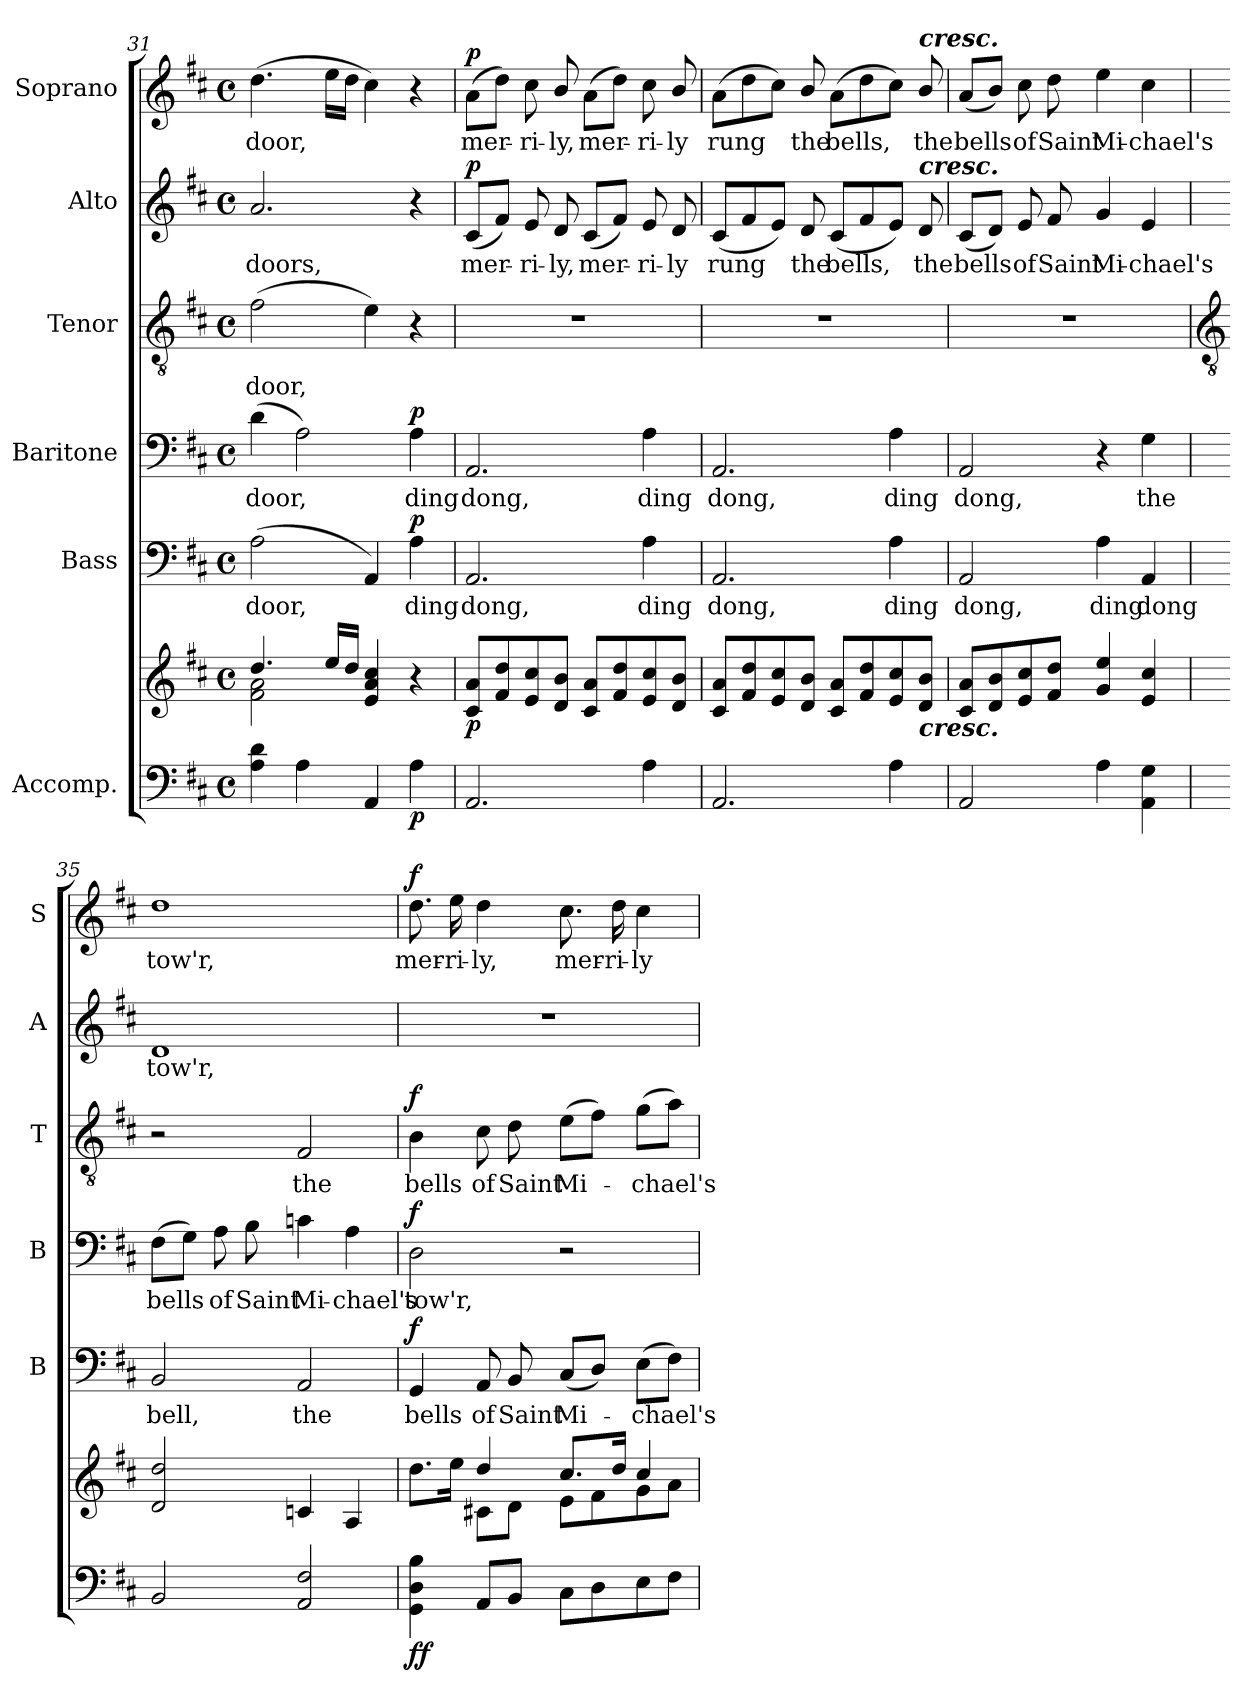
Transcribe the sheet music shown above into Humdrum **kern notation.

**kern	**kern	**dynam	**kern	**text	**dynam	**kern	**text	**dynam	**kern	**text	**dynam	**kern	**text	**dynam	**kern	**text	**dynam
*part6	*part6	*part6	*part5	*part5	*part5	*part4	*part4	*part4	*part3	*part3	*part3	*part2	*part2	*part2	*part1	*part1	*part1
*staff7	*staff6	*staff6/7	*staff5	*staff5	*staff5	*staff4	*staff4	*staff4	*staff3	*staff3	*staff3	*staff2	*staff2	*staff2	*staff1	*staff1	*staff1
*I"Accomp.	*	*	*I"Bass	*	*	*I"Baritone	*	*	*I"Tenor	*	*	*I"Alto	*	*	*I"Soprano	*	*
*	*	*	*I'B	*	*	*I'B	*	*	*I'T	*	*	*I'A	*	*	*I'S	*	*
!!LO:LB:g=z
*clefF4	*clefG2	*	*clefF4	*	*	*clefF4	*	*	*clefGv2	*	*	*clefG2	*	*	*clefG2	*	*
*k[f#c#]	*k[f#c#]	*	*k[f#c#]	*	*	*k[f#c#]	*	*	*k[f#c#]	*	*	*k[f#c#]	*	*	*k[f#c#]	*	*
*D:	*D:	*	*D:	*	*	*D:	*	*	*D:	*	*	*D:	*	*	*D:	*	*
*M4/4	*M4/4	*	*M4/4	*	*	*M4/4	*	*	*M4/4	*	*	*M4/4	*	*	*M4/4	*	*
*met(c)	*met(c)	*	*met(c)	*	*	*met(c)	*	*	*met(c)	*	*	*met(c)	*	*	*met(c)	*	*
=31	=31	=31	=31	=31	=31	=31	=31	=31	=31	=31	=31	=31	=31	=31	=31	=31	=31
*	*^	*	*	*	*	*	*	*	*	*	*	*	*	*	*	*	*
!	!	!	!	!	!LO:LY:b	!	!	!LO:LY:b	!	!	!LO:LY:b	!	!	!LO:LY:b	!	!	!LO:LY:b	!
4A 4d	4.dd/	2f#\ 2a\	.	(<2A	door,	.	(>4d	door,	.	(>2f#	door,	.	2.a	doors,	.	(>4.dd	door,	.
4A	.	.	.	.	.	.	2A)	.	.	.	.	.	.	.	.	.	.	.
.	16ee/LL	.	.	.	.	.	.	.	.	.	.	.	.	.	.	16eeLL	.	.
.	16dd/JJ	.	.	.	.	.	.	.	.	.	.	.	.	.	.	16ddJJ	.	.
4AA	4e 4a 4cc#	2ryy	.	4AA)	.	.	.	.	.	4e)	.	.	.	.	.	4cc#)	.	.
!	!	!	!LO:DY:b=2	!	!LO:LY:b	!LO:DY:b	!	!LO:LY:b	!LO:DY:b	!	!	!	!	!	!	!	!	!
4A	4r	.	p	4A	ding	p	4A	ding	p	4r	.	.	4r	.	.	4r	.	.
=32	=32	=32	=32	=32	=32	=32	=32	=32	=32	=32	=32	=32	=32	=32	=32	=32	=32	=32
!	!	!	!LO:DY:b	!	!LO:LY:b	!	!	!LO:LY:b	!	!	!	!	!	!LO:LY:b	!LO:DY:b	!	!LO:LY:b	!LO:DY:b
2.AA	8c# 8aL	1ryy	p	2.AA	dong,	.	2.AA	dong,	.	1r	.	.	(<8c#L	mer-	p	(>8aL	mer-	p
.	8f# 8dd	.	.	.	.	.	.	.	.	.	.	.	8f#J)	.	.	8ddJ)	.	.
!	!	!	!	!	!	!	!	!	!	!	!	!	!	!LO:LY:b	!	!	!LO:LY:b	!
.	8e 8cc#	.	.	.	.	.	.	.	.	.	.	.	8e	ri-	.	8cc#	ri-	.
!	!	!	!	!	!	!	!	!	!	!	!	!	!	!LO:LY:b	!	!	!LO:LY:b	!
.	8d/ 8b/J	.	.	.	.	.	.	.	.	.	.	.	8d/	-ly,	.	8b/	-ly,	.
!	!	!	!	!	!	!	!	!	!	!	!	!	!	!LO:LY:b	!	!	!LO:LY:b	!
.	8c# 8aL	.	.	.	.	.	.	.	.	.	.	.	(<8c#L	mer-	.	(>8aL	mer-	.
.	8f# 8dd	.	.	.	.	.	.	.	.	.	.	.	8f#J)	.	.	8ddJ)	.	.
!	!	!	!	!	!LO:LY:b	!	!	!LO:LY:b	!	!	!	!	!	!LO:LY:b	!	!	!LO:LY:b	!
4A	8e 8cc#	.	.	4A	ding	.	4A	ding	.	.	.	.	8e	ri-	.	8cc#	ri-	.
!	!	!	!	!	!	!	!	!	!	!	!	!	!	!LO:LY:b	!	!	!LO:LY:b	!
.	8d/ 8b/J	.	.	.	.	.	.	.	.	.	.	.	8d/	-ly	.	8b/	-ly	.
=33	=33	=33	=33	=33	=33	=33	=33	=33	=33	=33	=33	=33	=33	=33	=33	=33	=33	=33
!	!	!	!	!	!LO:LY:b	!	!	!LO:LY:b	!	!	!	!	!	!LO:LY:b	!	!	!LO:LY:b	!
2.AA	8c# 8aL	1ryy	.	2.AA	dong,	.	2.AA	dong,	.	1r	.	.	(<8c#L	rung	.	(>8aL	rung	.
.	8f# 8dd	.	.	.	.	.	.	.	.	.	.	.	8f#	.	.	8dd	.	.
.	8e 8cc#	.	.	.	.	.	.	.	.	.	.	.	8eJ)	.	.	8cc#J)	.	.
!	!	!	!	!	!	!	!	!	!	!	!	!	!	!LO:LY:b	!	!	!LO:LY:b	!
.	8d/ 8b/J	.	.	.	.	.	.	.	.	.	.	.	8d/	the	.	8b/	the	.
!	!	!	!	!	!	!	!	!	!	!	!	!	!	!LO:LY:b	!	!	!LO:LY:b	!
.	8c# 8aL	.	.	.	.	.	.	.	.	.	.	.	(<8c#L	bells,	.	(>8aL	bells,	.
.	8f# 8dd	.	.	.	.	.	.	.	.	.	.	.	8f#	.	.	8dd	.	.
!	!	!	!	!	!LO:LY:b	!	!	!LO:LY:b	!	!	!	!	!	!	!	!	!	!
4A	8e 8cc#	.	.	4A	ding	.	4A	ding	.	.	.	.	8eJ)	.	.	8cc#J)	.	.
!	!	!	!	!	!	!	!	!	!	!	!	!	!	!	!	!LO:TX:a:Bi:t=cresc.	!	!
!	!	!	!	!	!	!	!	!	!	!	!	!	!LO:TX:a:Bi:t=cresc.	!	!	!	!	!
!	!LO:TX:b:Bi:t=cresc.	!	!	!	!	!	!	!	!	!	!	!	!	!	!	!	!	!
!	!	!	!	!	!	!	!	!	!	!	!	!	!	!LO:LY:b	!	!	!LO:LY:b	!
.	8d/ 8b/J	.	.	.	.	.	.	.	.	.	.	.	8d/	the	.	8b/	the	.
=34	=34	=34	=34	=34	=34	=34	=34	=34	=34	=34	=34	=34	=34	=34	=34	=34	=34	=34
!	!	!	!	!	!LO:LY:b	!	!	!LO:LY:b	!	!	!	!	!	!LO:LY:b	!	!	!LO:LY:b	!
2AA	8c# 8aL	1ryy	.	2AA	dong,	.	2AA	dong,	.	1r	.	.	(<8c#L	bells	.	(<8aL	bells	.
.	8d 8b	.	.	.	.	.	.	.	.	.	.	.	8dJ)	.	.	8bJ)	.	.
!	!	!	!	!	!	!	!	!	!	!	!	!	!	!LO:LY:b	!	!	!LO:LY:b	!
.	8e 8cc#	.	.	.	.	.	.	.	.	.	.	.	8e	of	.	8cc#	of	.
!	!	!	!	!	!	!	!	!	!	!	!	!	!	!LO:LY:b	!	!	!LO:LY:b	!
.	8f# 8ddJ	.	.	.	.	.	.	.	.	.	.	.	8f#	Saint	.	8dd	Saint	.
!	!	!	!	!	!LO:LY:b	!	!	!	!	!	!	!	!	!LO:LY:b	!	!	!LO:LY:b	!
4A	4g 4ee	.	.	4A	ding	.	4r	.	.	.	.	.	4g	Mi-	.	4ee	Mi-	.
!	!	!	!	!	!LO:LY:b	!	!	!LO:LY:b	!	!	!	!	!	!LO:LY:b	!	!	!LO:LY:b	!
4AA 4G	4e 4cc#	.	.	4AA	dong	.	4G	the	.	.	.	.	4e	-chael's	.	4cc#	-chael's	.
!!LO:LB:g=z
=35	=35	=35	=35	=35	=35	=35	=35	=35	=35	=35	=35	=35	=35	=35	=35	=35	=35	=35
*	*	*	*	*	*	*	*	*	*	*clefGv2	*	*	*	*	*	*	*	*
!	!	!	!	!	!LO:LY:b	!	!	!LO:LY:b	!	!	!	!	!	!LO:LY:b	!	!	!LO:LY:b	!
2BB	2d/ 2dd/	1ryy	.	2BB	bell,	.	(>8F#L	bells	.	2r	.	.	1d	tow'r,	.	1dd	tow'r,	.
.	.	.	.	.	.	.	8GJ)	.	.	.	.	.	.	.	.	.	.	.
!	!	!	!	!	!	!	!	!LO:LY:b	!	!	!	!	!	!	!	!	!	!
.	.	.	.	.	.	.	8A	of	.	.	.	.	.	.	.	.	.	.
!	!	!	!	!	!	!	!	!LO:LY:b	!	!	!	!	!	!	!	!	!	!
.	.	.	.	.	.	.	8B	Saint	.	.	.	.	.	.	.	.	.	.
!	!	!	!	!	!LO:LY:b	!	!	!LO:LY:b	!	!	!LO:LY:b	!	!	!	!	!	!	!
2AA 2F#	4cn/	.	.	2AA	the	.	4cn	Mi-	.	2F#	the	.	.	.	.	.	.	.
!	!	!	!	!	!	!	!	!LO:LY:b	!	!	!	!	!	!	!	!	!	!
.	4A/	.	.	.	.	.	4A	-chael's	.	.	.	.	.	.	.	.	.	.
=36	=36	=36	=36	=36	=36	=36	=36	=36	=36	=36	=36	=36	=36	=36	=36	=36	=36	=36
!	!	!	!LO:DY:b=2	!	!LO:LY:b	!	!	!LO:LY:b	!	!	!LO:LY:b	!	!	!	!	!	!LO:LY:b	!
!	!	!	!LO:DY:n=1:b	!	!	!LO:DY:b	!	!	!LO:DY:b	!	!	!LO:DY:b	!	!	!	!	!	!LO:DY:b
4GG 4D 4B	8.dd\L	4ryy	f f	4GG	bells	f	2D	tow'r,	f	4B	bells	f	1r	.	.	8.dd	mer-	f
!	!	!	!	!	!	!	!	!	!	!	!	!	!	!	!	!	!LO:LY:b	!
.	16ee\J	.	.	.	.	.	.	.	.	.	.	.	.	.	.	16ee	-ri-	.
!	!	!	!	!	!LO:LY:b	!	!	!	!	!	!LO:LY:b	!	!	!	!	!	!LO:LY:b	!
8AAL	4dd/	8c#X\L	.	8AA	of	.	.	.	.	8c#	of	.	.	.	.	4dd	-ly,	.
!	!	!	!	!	!LO:LY:b	!	!	!	!	!	!LO:LY:b	!	!	!	!	!	!	!
8BBJ	.	8d\J	.	8BB	Saint	.	.	.	.	8d	Saint	.	.	.	.	.	.	.
!	!	!	!	!	!LO:LY:b	!	!	!	!	!	!LO:LY:b	!	!	!	!	!	!LO:LY:b	!
8C#L	8.cc#/L	8e\L	.	(<8C#L	Mi-	.	2r	.	.	(>8eL	Mi-	.	.	.	.	8.cc#	mer-	.
8D	.	8f#\	.	8DJ)	.	.	.	.	.	8f#J)	.	.	.	.	.	.	.	.
!	!	!	!	!	!	!	!	!	!	!	!	!	!	!	!	!	!LO:LY:b	!
.	16dd/J	.	.	.	.	.	.	.	.	.	.	.	.	.	.	16dd	-ri-	.
!	!	!	!	!	!LO:LY:b	!	!	!	!	!	!LO:LY:b	!	!	!	!	!	!LO:LY:b	!
8E	4cc#/	8g\	.	(>8EL	chael's	.	.	.	.	(>8gL	chael's	.	.	.	.	4cc#	-ly	.
8F#J	.	8a\J	.	8F#J)	.	.	.	.	.	8aJ)	.	.	.	.	.	.	.	.
*	*v	*v	*	*	*	*	*	*	*	*	*	*	*	*	*	*	*	*
=	=	=	=	=	=	=	=	=	=	=	=	=	=	=	=	=	=
*-	*-	*-	*-	*-	*-	*-	*-	*-	*-	*-	*-	*-	*-	*-	*-	*-	*-
